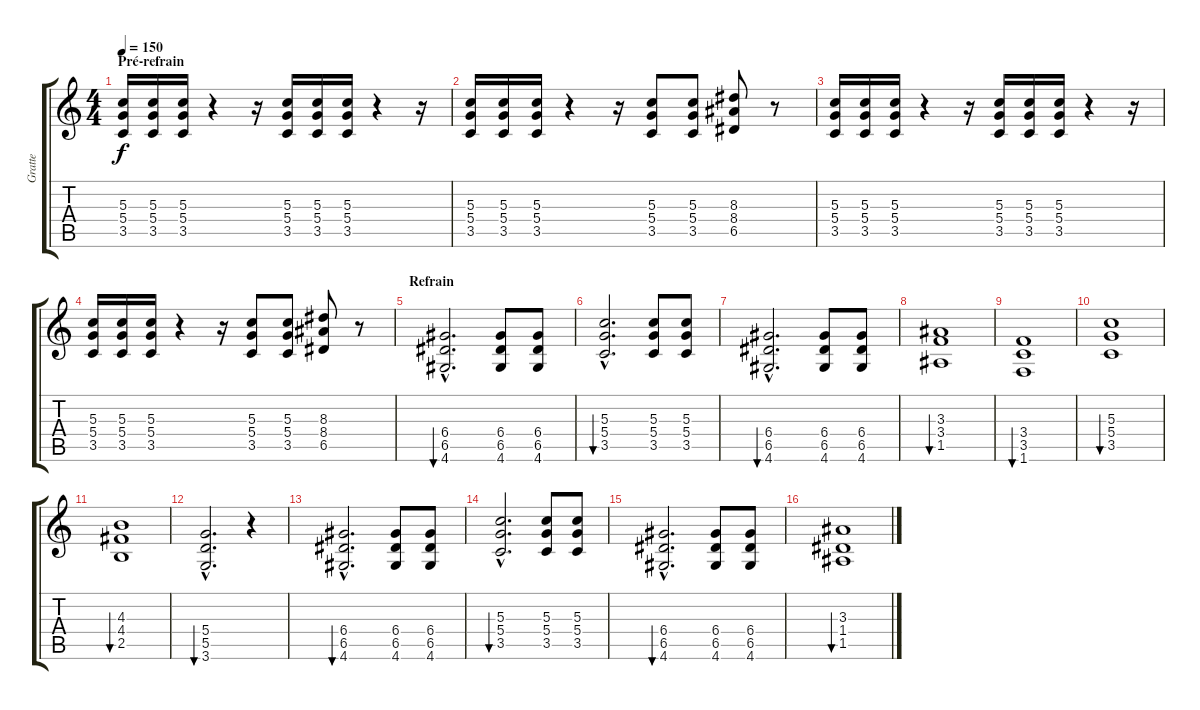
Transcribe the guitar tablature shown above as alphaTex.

\track ("Gratte" "Gratte") {instrument overdrivenguitar}
\staff {score tabs}
\tuning (E4 B3 G3 D3 A2 E2) {hide}
\ts (4 4)
\section ("" "Pré-refrain")
\tempo 150
\clef g2
\ks c
(5.3 5.4 3.5).16{dy f volume 16} (5.3 5.4 3.5).16 (5.3 5.4 3.5).16 r.4 r.16 (5.3 5.4 3.5).16 (5.3 5.4 3.5).16 (5.3 5.4 3.5).16 r.4 r.16 |
(5.3 5.4 3.5).16 (5.3 5.4 3.5).16 (5.3 5.4 3.5).16 r.4 r.16 (5.3 5.4 3.5).8 (5.3 5.4 3.5).8 (8.3 8.4 6.5).8 r.8 |
(5.3 5.4 3.5).16 (5.3 5.4 3.5).16 (5.3 5.4 3.5).16 r.4 r.16 (5.3 5.4 3.5).16 (5.3 5.4 3.5).16 (5.3 5.4 3.5).16 r.4 r.16 |
(5.3 5.4 3.5).16 (5.3 5.4 3.5).16 (5.3 5.4 3.5).16 r.4 r.16 (5.3 5.4 3.5).8 (5.3 5.4 3.5).8 (8.3 8.4 6.5).8 r.8 |
\section ("" "Refrain")
(6.4{hac} 6.5{hac} 4.6{hac}).2{d bu 30 volume 13} (6.4 6.5 4.6).8 (6.4 6.5 4.6).8 |
(5.3{hac} 5.4{hac} 3.5{hac}).2{d bu 30} (5.3 5.4 3.5).8 (5.3 5.4 3.5).8 |
(6.4{hac} 6.5{hac} 4.6{hac}).2{d bu 30} (6.4 6.5 4.6).8 (6.4 6.5 4.6).8 |
(3.3 3.4 1.5).1{bu 30} |
(3.4 3.5 1.6).1{bu 30} |
(5.3 5.4 3.5).1{bu 30} |
(4.3 4.4 2.5).1{bu 30} |
(5.4{hac} 5.5{hac} 3.6{hac}).2{d bu 30} r.4 |
(6.4{hac} 6.5{hac} 4.6{hac}).2{d bu 30} (6.4 6.5 4.6).8 (6.4 6.5 4.6).8 |
(5.3{hac} 5.4{hac} 3.5{hac}).2{d bu 30} (5.3 5.4 3.5).8 (5.3 5.4 3.5).8 |
(6.4{hac} 6.5{hac} 4.6{hac}).2{d bu 30} (6.4 6.5 4.6).8 (6.4 6.5 4.6).8 |
(3.3 1.4 1.5).1{bu 30}
